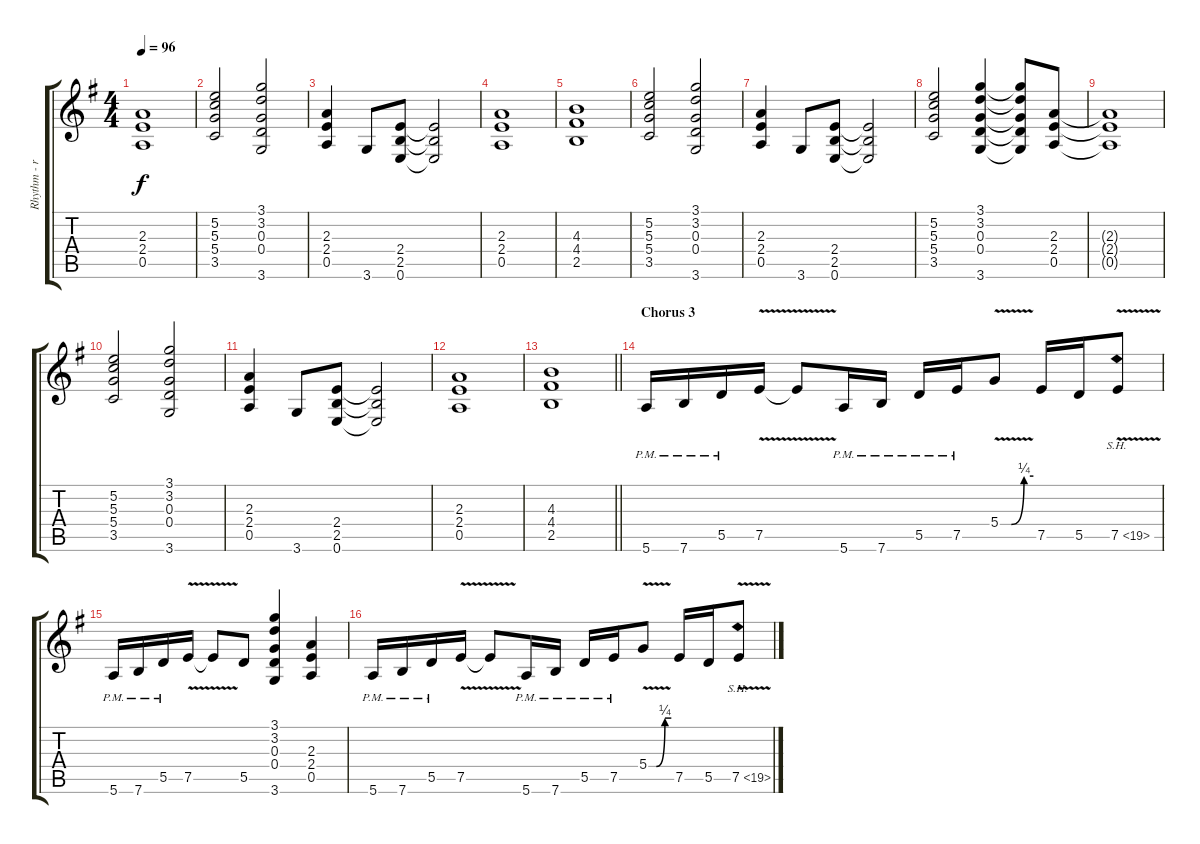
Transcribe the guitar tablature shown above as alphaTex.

\track ("Rhythm - right" "Rhythm - r") {instrument distortionguitar}
\staff {score tabs}
\tuning (E4 B3 G3 D3 A2 E2) {hide}
\ts (4 4)
\tempo 96
\clef g2
\ks g
(2.3{t} 2.4{t} 0.5{t}).1{dy f} |
(5.2 5.3 5.4 3.5).2 (3.1 3.2 0.3 0.4 3.6).2 |
(2.3 2.4 0.5).4 3.6.8 (2.4 2.5 0.6).8 (2.4{t} 2.5{t} 0.6{t}).2 |
(2.3 2.4 0.5).1 |
(4.3 4.4 2.5).1 |
(5.2 5.3 5.4 3.5).2 (3.1 3.2 0.3 0.4 3.6).2 |
(2.3 2.4 0.5).4 3.6.8 (2.4 2.5 0.6).8 (2.4{t} 2.5{t} 0.6{t}).2 |
(5.2 5.3 5.4 3.5).2 (3.1 3.2 0.3 0.4 3.6).4 (3.1{t} 3.2{t} 0.3{t} 0.4{t} 3.6{t}).8 (2.3 2.4 0.5).8 |
(2.3{t} 2.4{t} 0.5{t}).1 |
(5.2 5.3 5.4 3.5).2 (3.1 3.2 0.3 0.4 3.6).2 |
(2.3 2.4 0.5).4 3.6.8 (2.4 2.5 0.6).8 (2.4{t} 2.5{t} 0.6{t}).2 |
(2.3 2.4 0.5).1 |
\barLineRight lightlight
(4.3 4.4 2.5).1 |
\section ("" "Chorus 3")
5.6{pm}.16 7.6{pm}.16 5.5{pm}.16 7.5{v}.16 7.5{t}.8 5.6{pm}.16 7.6{pm}.16 5.5{pm}.16 7.5{pm}.16 5.4{be (custom 0 0 20 0 43 1 60 1) v}.8 7.5.16 5.5.16 7.5{sh 12 v}.8 |
5.6{pm}.16 7.6{pm}.16 5.5{pm}.16 7.5{v}.16 7.5{t}.8 5.5.8 (3.1 3.2 0.3 0.4 3.6).4 (2.3 2.4 0.5).4 |
5.6{pm}.16 7.6{pm}.16 5.5{pm}.16 7.5{v}.16 7.5{t}.8 5.6{pm}.16 7.6{pm}.16 5.5{pm}.16 7.5{pm}.16 5.4{be (custom 0 0 20 0 43 1 60 1) v}.8 7.5.16 5.5.16 7.5{sh 12 v}.8
